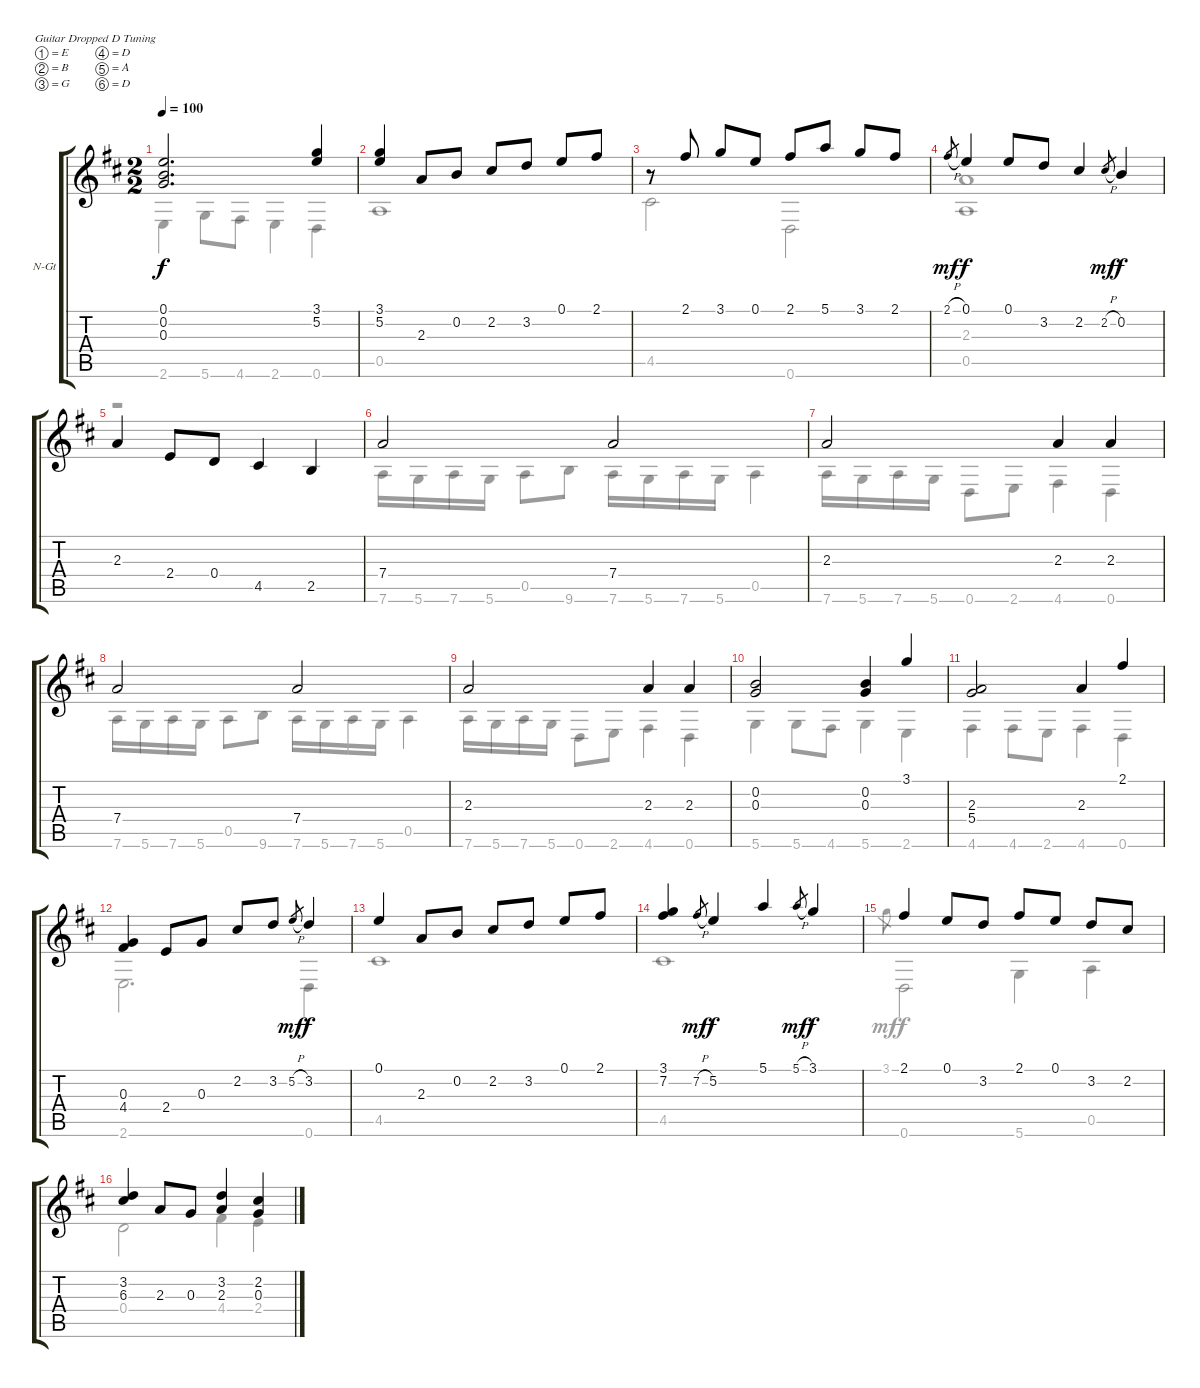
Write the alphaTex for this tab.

\bracketExtendMode groupsimilarinstruments
\firstSystemTrackNameOrientation horizontal
\otherSystemsTrackNameOrientation horizontal
\track ("Marche" "N-Gt") {instrument acousticguitarnylon}
\staff {score tabs}
\tuning (E4 B3 G3 D3 A2 D2)
\voice
\ts (2 2)
\tempo 100
\clef g2
\ks d
(0.1 0.2 0.3).2{d dy f} (3.1 5.2).4 |
(3.1 5.2).4 2.3.8 0.2.8 2.2.8 3.2.8 0.1.8 2.1.8 |
r.8 2.1.8 3.1.8 0.1.8 2.1.8 5.1.8 3.1.8 2.1.8 |
2.1{h}.8{gr dy mf} 0.1.4{dy f} 0.1.8 3.2.8 2.2.4 2.2{h}.8{gr dy mf} 0.2.4{dy f} |
2.3.4 2.4.8 0.4.8 4.5.4 2.5.4 |
7.4.2 7.4.2 |
2.3.2 2.3.4 2.3.4 |
7.4.2 7.4.2 |
2.3.2 2.3.4 2.3.4 |
(0.2 0.3).2 (0.2 0.3).4 3.1.4 |
(2.3 5.4).2 2.3.4 2.1.4 |
(0.3 4.4).4 2.4.8 0.3.8 2.2.8 3.2.8 5.2{h}.8{gr dy mf} 3.2.4{dy f} |
0.1.4 2.3.8 0.2.8 2.2.8 3.2.8 0.1.8 2.1.8 |
(3.1 7.2).4 7.2{h}.8{gr dy mf} 5.2.4{dy f} 5.1.4 5.1{h}.8{gr dy mf} 3.1.4{dy f} |
2.1.4 0.1.8 3.2.8 2.1.8 0.1.8 3.2.8 2.2.8 |
(3.2 6.3).4 2.3.8 0.3.8 (3.2 2.3).4 (2.2 0.3).4
\voice
\clef g2
\ottava regular
\simile none
\ks d
2.6.4{dy f} 5.6.8 4.6.8 2.6.4 0.6.4 |
0.5.1 |
4.5.2 0.6.2 |
(2.3 0.5).1 |
r.1 |
7.6.16 5.6.16 7.6.16 5.6.16 0.5.8 9.6.8 7.6.16 5.6.16 7.6.16 5.6.16 0.5.4 |
7.6.16 5.6.16 7.6.16 5.6.16 0.6.8 2.6.8 4.6.4 0.6.4 |
7.6.16 5.6.16 7.6.16 5.6.16 0.5.8 9.6.8 7.6.16 5.6.16 7.6.16 5.6.16 0.5.4 |
7.6.16 5.6.16 7.6.16 5.6.16 0.6.8 2.6.8 4.6.4 0.6.4 |
5.6.4 5.6.8 4.6.8 5.6.4 2.6.4 |
4.6.4 4.6.8 2.6.8 4.6.4 0.6.4 |
2.6.2{d} 0.6.4 |
4.5.1 |
4.5.1 |
3.1.8{gr dy mf} 0.6.2{dy f} 5.6.4 0.5.4 |
0.4.2 4.4.4 2.4.4
